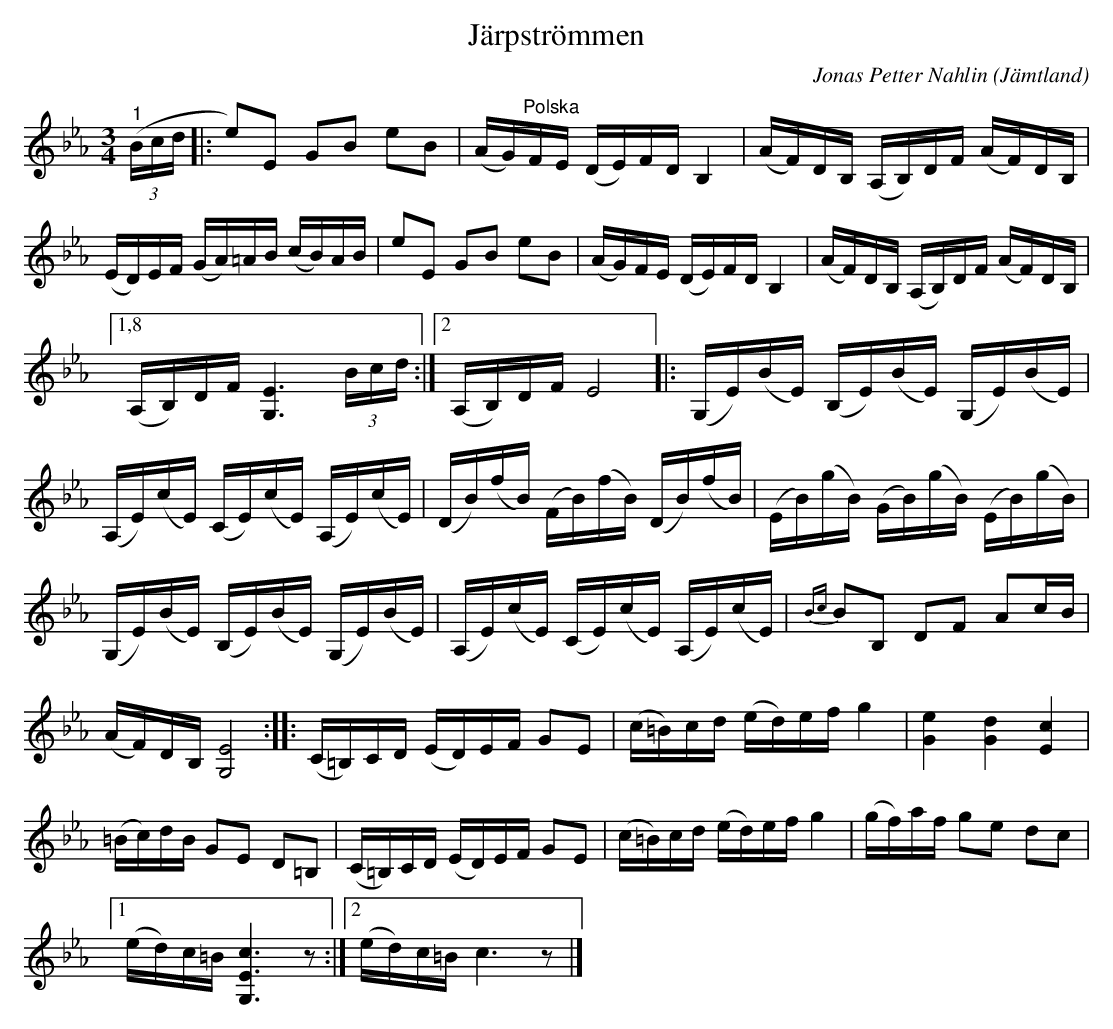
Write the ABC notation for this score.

X:1
T:Järpströmmen
C:Jonas Petter Nahlin
L:1/16
M:3/4
O:Jämtland
K:Eb
V:1
"^1" (3(Bcd |: e2)E2 G2B2 e2B2 | (AG)"^Polska"FE (DE)FD B,4 | (AF)DB, (A,B,)DF (AF)DB, |
(ED)EF (GA)=AB (cB)AB | e2E2 G2B2 e2B2 | (AG)FE (DE)FD B,4 | (AF)DB, (A,B,)DF (AF)DB, |1,8
(A,B,)DF [G,E]6 (3Bcd :|2 (A,B,)DF E8 |: (G,E)(BE) (B,E)(BE) (G,E)(BE) |
(A,E)(cE) (CE)(cE) (A,E)(cE) | (DB)(fB) (FB)(fB) (DB)(fB) | (EB)(gB) (GB)(gB) (EB)(gB) |
(G,E)(BE) (B,E)(BE) (G,E)(BE) | (A,E)(cE) (CE)(cE) (A,E)(cE) |{Bc} B2B,2 D2F2 A2cB |
(AF)DB, [G,E]8 :: (C=B,)CD (ED)EF G2E2 | (c=B)cd (ed)ef g4 | [Ge]4 [Gd]4 [Ec]4 |
(=Bc)dB G2E2 D2=B,2 | (C=B,)CD (ED)EF G2E2 | (c=B)cd (ed)ef g4 | (gf)af g2e2 d2c2 |1
(ed)c=B [G,Ec]6 z2 :|2 (ed)c=B c6 z2 |]
